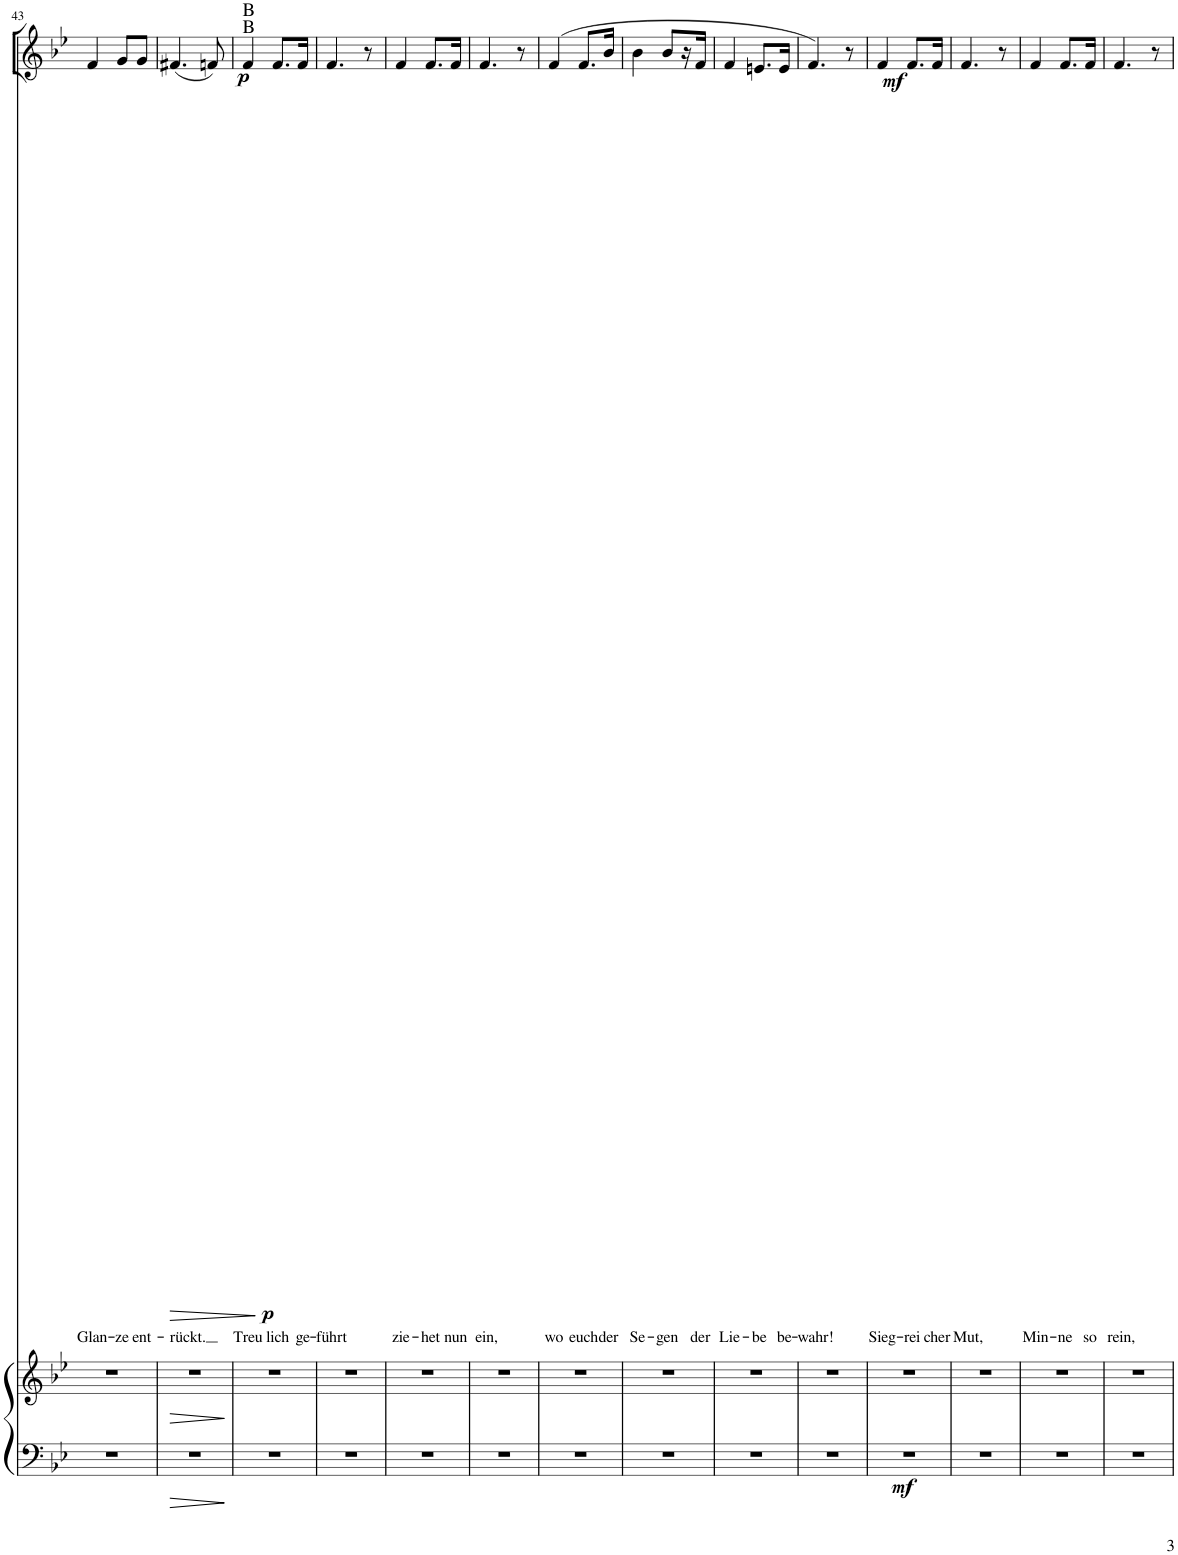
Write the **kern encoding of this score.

**kern	**text	**dynam
*part1	*part1	*part1
*staff1	*staff1	*staff1
*I"Alto	*	*
!!LO:PB:g=z
*clefG2	*	*
*Trd1c2	*	*
*k[b-e-]	*	*
*M2/4	*	*
=43	=43	=43
!	!LO:LY:b	!
4f/	Glan-	.
!	!LO:LY:b	!LO:DY:b
8g/L	-ze	p
!	!LO:LY:b	!
8g/J	ent-	.
=44	=44	=44
!	!LO:LY:b	!LO:HP:b
(4.f#X/	-rückt.	>
8fn/)	.	.
.	.	]
=45	=45	=45
!LO:TX:a:t=B	!	!
!LO:TX:a:t=B	!	!
!	!LO:LY:b	!LO:DY:b
4f/	Treu	p
!	!LO:LY:b	!
8.f/L	-lich	.
!	!LO:LY:b	!
16f/Jk	ge-	.
=46	=46	=46
!	!LO:LY:b	!
4.f/	-führt	.
8r	.	.
=47	=47	=47
!	!LO:LY:b	!
4f/	zie-	.
!	!LO:LY:b	!
8.f/L	-het	.
!	!LO:LY:b	!
16f/Jk	nun	.
=48	=48	=48
!	!LO:LY:b	!
4.f/	ein,	.
8r	.	.
=49	=49	=49
!	!LO:LY:b	!
(4f/	wo	.
!	!LO:LY:b	!
8.f/L	euch	.
!	!LO:LY:b	!
16b-/Jk	der	.
=50	=50	=50
!	!LO:LY:b	!
4b-\	Se-	.
!	!LO:LY:b	!
8b-/L	-gen	.
16r	.	.
!	!LO:LY:b	!
16f/JJ	der	.
=51	=51	=51
!	!LO:LY:b	!
4f/	Lie-	.
!	!LO:LY:b	!
8.en/L	-be	.
!	!LO:LY:b	!
16e/Jk	be-	.
=52	=52	=52
!	!LO:LY:b	!
4.f/)	-wahr!	.
8r	.	.
=53	=53	=53
!	!LO:LY:b	!LO:DY:b
4f/	Sieg-	mf
!	!LO:LY:b	!
8.f/L	-rei-	.
!	!LO:LY:b	!
16f/Jk	-cher	.
=54	=54	=54
!	!LO:LY:b	!
4.f/	Mut,	.
8r	.	.
=55	=55	=55
!	!LO:LY:b	!
4f/	Min-	.
!	!LO:LY:b	!
8.f/L	-ne	.
!	!LO:LY:b	!
16f/Jk	so	.
=56	=56	=56
!	!LO:LY:b	!
4.f/	rein,	.
8r	.	.
=	=	=
*-	*-	*-
